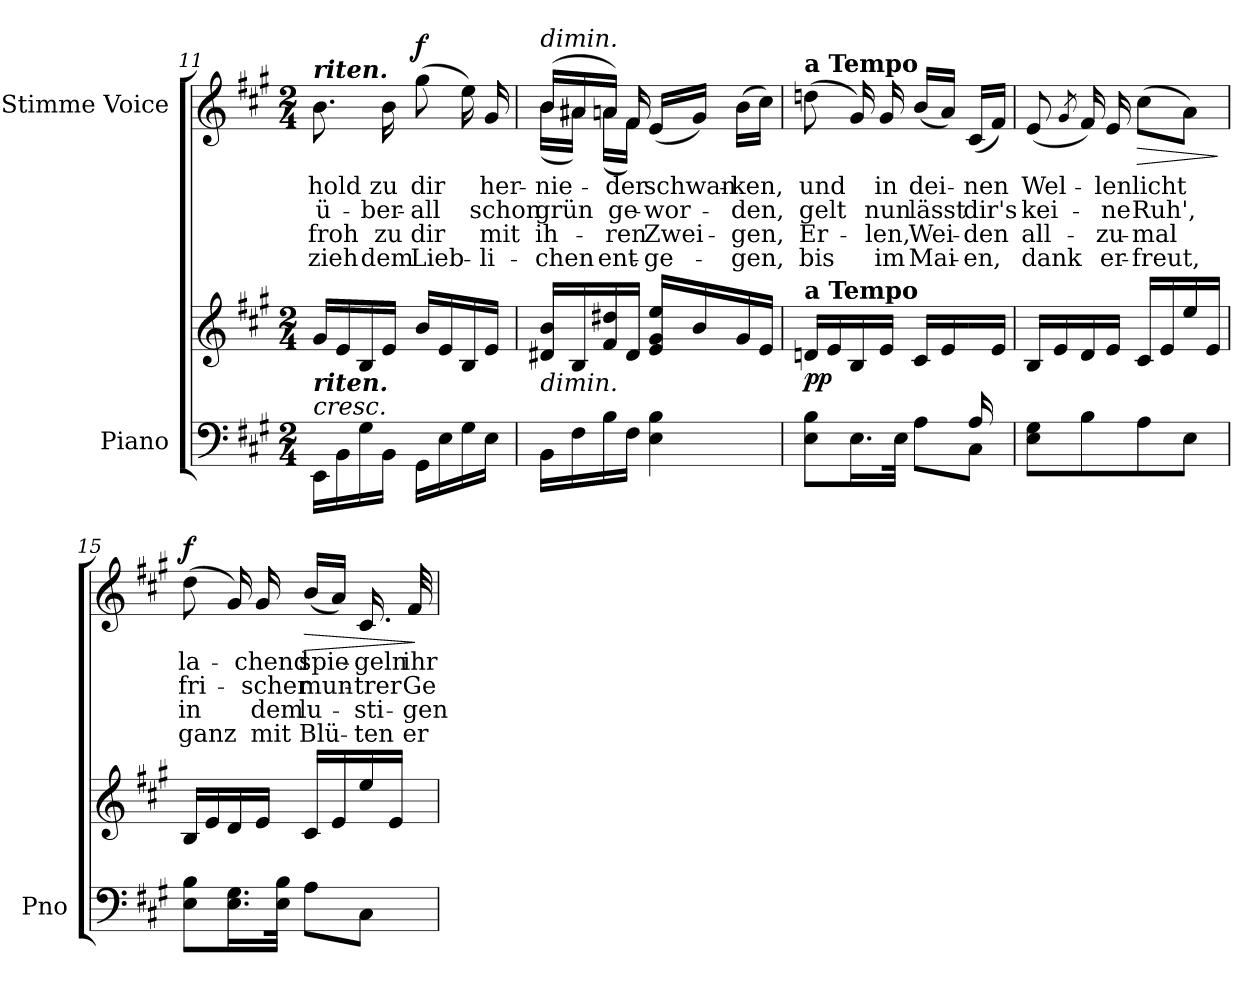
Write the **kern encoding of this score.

**kern	**kern	**dynam	**kern	**text	**text	**text	**text	**dynam
*part2	*part2	*part2	*part1	*part1	*part1	*part1	*part1	*part1
*staff3	*staff2	*staff2/3	*staff1	*staff1	*staff1	*staff1	*staff1	*staff1
*I"Piano	*	*	*I"Stimme Voice	*	*	*	*	*
*I'Pno	*	*	*	*	*	*	*	*
*clefF4	*clefG2	*	*clefG2	*	*	*	*	*
*k[f#c#g#]	*k[f#c#g#]	*	*k[f#c#g#]	*	*	*	*	*
*M2/4	*M2/4	*	*M2/4	*	*	*	*	*
=11	=11	=11	=11	=11	=11	=11	=11	=11
!	!	!	!LO:TX:a:Bi:t=riten.	!	!	!	!	!
!	!LO:TX:b:Bi:t=riten.	!	!	!	!	!	!	!
!	!LO:TX:b:i:t=cresc.	!	!	!	!	!	!	!
16EE\LL	16g#/LL	.	8.b\	hold	ü-	froh	zieh	.
16BB\	16e/	.	.	.	.	.	.	.
16G#\	16B/	.	.	.	.	.	.	.
16BB\JJ	16e/JJ	.	16b\	zu	-ber-	zu	dem	.
!	!	!	!	!	!	!	!	!LO:DY:a
16GG#\LL	16b/LL	.	(8gg#\	dir	-all	dir	Lieb-	f
16E\	16e/	.	.	.	.	.	.	.
16G#\	16B/	.	16ee\)	.	.	.	.	.
16E\JJ	16e/JJ	.	16g#/	her-	schon	mit	-li-	.
=12	=12	=12	=12	=12	=12	=12	=12	=12
*	*	*	*^	*	*	*	*	*
!	!	!	!LO:TX:a:i:t=dimin.	!	!	!	!	!	!
!	!LO:TX:b:i:t=dimin.	!	!	!	!	!	!	!	!
16BB\LL	16d#X/ 16b/LL	.	(16b/LL	(16b\LL	-nie-	grün	ih-	-chen	.
16F#\	16B/	.	16a#X/	16a#\JJ)	.	.	.	.	.
16B\	16f#/ 16dd#X/	.	16an/JJ)	(16a\LL	.	.	.	ent-	.
16F#\JJ	16d#/JJ	.	16f#/	16f#\JJ)	-der	ge-	-ren	.	.
4E\ 4B\	16e/ 16g#/ 16ee/LL	.	(16e/LL	4ryy	schwan-	-wor-	Zwei-	-ge-	.
.	16b/	.	16g#/JJ)	.	.	.	.	.	.
.	16g#/	.	(>16b\LL	.	-ken,	-den,	-gen,	-gen,	.
.	16e/JJ	.	16cc#\JJ)	.	.	.	.	.	.
*	*	*	*v	*v	*	*	*	*	*
=13	=13	=13	=13	=13	=13	=13	=13	=13
*^	*	*	*	*	*	*	*	*
!	!	!	!	!LO:TX:a:B:t=a Tempo	!	!	!	!	!
!	!	!LO:TX:a:B:t=a Tempo	!	!	!	!	!	!	!
!	!	!	!LO:DY:b	!	!	!	!	!	!LO:DY:a
!	!	!	!	!	!	!	!	!	!LO:DY:n=1:a
4.ryy	8E\ 8B\L	16dn/LL	pp	(8ddn\	und	gelt	Er-	bis	p other-dynamics
.	.	16e/	.	.	.	.	.	.	.
.	16.E\L	16B/	.	16g#/)	.	.	.	.	.
.	.	16e/JJ	.	16g#/	in	nun	-len,	im	.
.	32E\JJk	.	.	.	.	.	.	.	.
.	8A\L	16c#/LL	.	(16b/LL	dei-	lässt	Wei-	Mai-	.
.	.	16e/	.	16a/JJ)	.	.	.	.	.
16A/	8C#\J	16ryy	.	(16c#/LL	-nen	dir's	-den	-en,	.
16ryy	.	16e/JJ	.	16f#/JJ)	.	.	.	.	.
*v	*v	*	*	*	*	*	*	*	*
=14	=14	=14	=14	=14	=14	=14	=14	=14
8E\ 8G#\L	16B/LL	.	(8e/	Wel-	kei-	all-	dank	.
.	16e/	.	.	.	.	.	.	.
.	.	.	8qg#/	.	.	.	.	.
8B\	16d/	.	16f#/)	.	.	.	.	.
.	16e/JJ	.	16e/	-len	-ne	-zu-	er-	.
!	!	!	!	!	!	!	!	!LO:HP:b
8A\	16c#/LL	.	(8cc#\L	licht	Ruh',	-mal	-freut,	>
.	16e/	.	.	.	.	.	.	.
8E\J	16ee/	.	8a\J)	.	.	.	.	.
.	16e/JJ	.	.	.	.	.	.	.
.	.	.	.	.	.	.	.	]
=15	=15	=15	=15	=15	=15	=15	=15	=15
!	!	!	!	!	!	!	!	!LO:DY:a
8E\ 8B\L	16B/LL	.	(8dd\	la-	fri-	in	ganz	f
.	16e/	.	.	.	.	.	.	.
16.E\ 16.G#\L	16d/	.	16g#/)	.	.	.	.	.
.	16e/JJ	.	16g#/	-chend	-scher	dem	mit	.
32E\ 32B\JJk	.	.	.	.	.	.	.	.
!	!	!	!	!	!	!	!	!LO:HP:b
8A\L	16c#/LL	.	(16b/LL	spie-	mun-	lu-	Blü-	>
.	16e/	.	16a/JJ)	.	.	.	.	.
8C#\J	16ee/	.	16.c#/	-geln	-trer	-sti-	-ten	.
.	16e/JJ	.	.	.	.	.	.	.
.	.	.	32f#/	ihr	Ge-	-gen	er	.
.	.	.	.	.	.	.	.	]
=	=	=	=	=	=	=	=	=
*-	*-	*-	*-	*-	*-	*-	*-	*-
